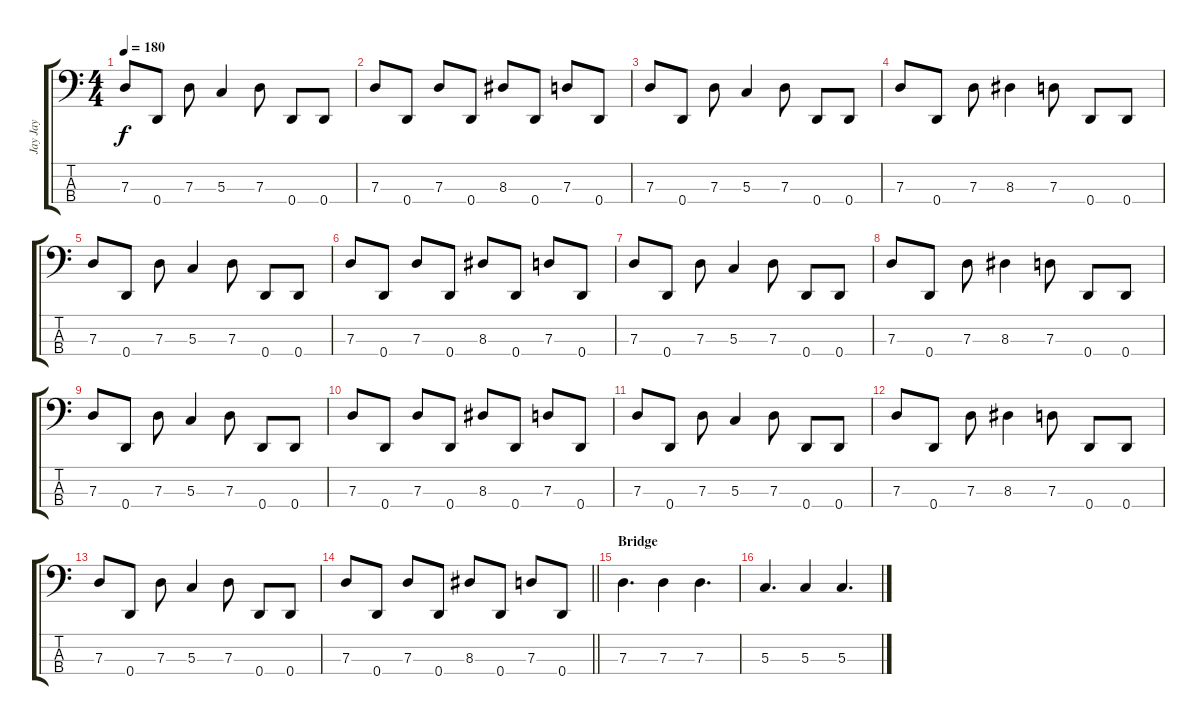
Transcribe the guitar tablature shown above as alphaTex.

\track ("Jay Jay" "Jay Jay") {instrument electricbasspick}
\staff {score tabs}
\tuning (F2 C2 G1 D1) {hide}
\ts (4 4)
\tempo 180
\clef f4
\ks c
7.3.8{dy f} 0.4.8 7.3.8 5.3.4 7.3.8 0.4.8 0.4.8 |
7.3.8 0.4.8 7.3.8 0.4.8 8.3.8 0.4.8 7.3.8 0.4.8 |
7.3.8 0.4.8 7.3.8 5.3.4 7.3.8 0.4.8 0.4.8 |
7.3.8 0.4.8 7.3.8 8.3.4 7.3.8 0.4.8 0.4.8 |
7.3.8 0.4.8 7.3.8 5.3.4 7.3.8 0.4.8 0.4.8 |
7.3.8 0.4.8 7.3.8 0.4.8 8.3.8 0.4.8 7.3.8 0.4.8 |
7.3.8 0.4.8 7.3.8 5.3.4 7.3.8 0.4.8 0.4.8 |
7.3.8 0.4.8 7.3.8 8.3.4 7.3.8 0.4.8 0.4.8 |
7.3.8 0.4.8 7.3.8 5.3.4 7.3.8 0.4.8 0.4.8 |
7.3.8 0.4.8 7.3.8 0.4.8 8.3.8 0.4.8 7.3.8 0.4.8 |
7.3.8 0.4.8 7.3.8 5.3.4 7.3.8 0.4.8 0.4.8 |
7.3.8 0.4.8 7.3.8 8.3.4 7.3.8 0.4.8 0.4.8 |
7.3.8 0.4.8 7.3.8 5.3.4 7.3.8 0.4.8 0.4.8 |
\barLineRight lightlight
7.3.8 0.4.8 7.3.8 0.4.8 8.3.8 0.4.8 7.3.8 0.4.8 |
\section ("" "Bridge")
7.3.4{d} 7.3.4 7.3.4{d} |
5.3.4{d} 5.3.4 5.3.4{d}
